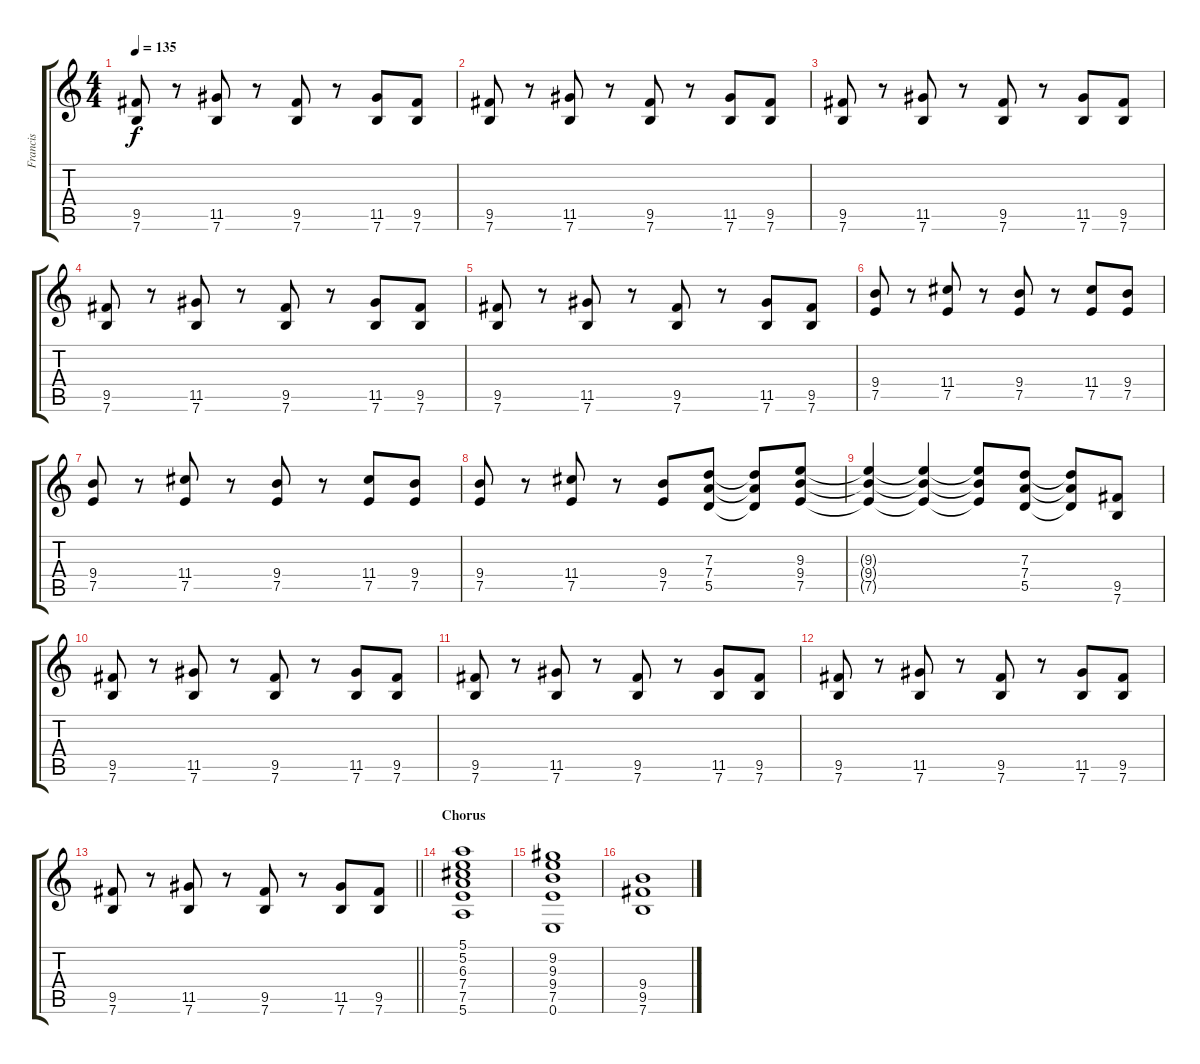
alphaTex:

\track ("Francis" "Francis") {instrument overdrivenguitar}
\staff {score tabs}
\tuning (E4 B3 G3 D3 A2 E2) {hide}
\ts (4 4)
\tempo 135
\clef g2
\ks c
(9.5 7.6).8{dy f} r.8 (11.5 7.6).8 r.8 (9.5 7.6).8 r.8 (11.5 7.6).8 (9.5 7.6).8 |
(9.5 7.6).8 r.8 (11.5 7.6).8 r.8 (9.5 7.6).8 r.8 (11.5 7.6).8 (9.5 7.6).8 |
(9.5 7.6).8 r.8 (11.5 7.6).8 r.8 (9.5 7.6).8 r.8 (11.5 7.6).8 (9.5 7.6).8 |
(9.5 7.6).8 r.8 (11.5 7.6).8 r.8 (9.5 7.6).8 r.8 (11.5 7.6).8 (9.5 7.6).8 |
(9.5 7.6).8 r.8 (11.5 7.6).8 r.8 (9.5 7.6).8 r.8 (11.5 7.6).8 (9.5 7.6).8 |
(9.4 7.5).8 r.8 (11.4 7.5).8 r.8 (9.4 7.5).8 r.8 (11.4 7.5).8 (9.4 7.5).8 |
(9.4 7.5).8 r.8 (11.4 7.5).8 r.8 (9.4 7.5).8 r.8 (11.4 7.5).8 (9.4 7.5).8 |
(9.4 7.5).8 r.8 (11.4 7.5).8 r.8 (9.4 7.5).8 (7.3 7.4 5.5).8 (7.3{t} 7.4{t} 5.5{t}).8 (9.3 9.4 7.5).8 |
(9.3{t} 9.4{t} 7.5{t}).4 (9.3{t} 9.4{t} 7.5{t}).4 (9.3{t} 9.4{t} 7.5{t}).8 (7.3 7.4 5.5).8 (7.3{t} 7.4{t} 5.5{t}).8 (9.5 7.6).8 |
(9.5 7.6).8 r.8 (11.5 7.6).8 r.8 (9.5 7.6).8 r.8 (11.5 7.6).8 (9.5 7.6).8 |
(9.5 7.6).8 r.8 (11.5 7.6).8 r.8 (9.5 7.6).8 r.8 (11.5 7.6).8 (9.5 7.6).8 |
(9.5 7.6).8 r.8 (11.5 7.6).8 r.8 (9.5 7.6).8 r.8 (11.5 7.6).8 (9.5 7.6).8 |
\barLineRight lightlight
(9.5 7.6).8 r.8 (11.5 7.6).8 r.8 (9.5 7.6).8 r.8 (11.5 7.6).8 (9.5 7.6).8 |
\section ("" "Chorus")
(5.1 5.2 6.3 7.4 7.5 5.6).1 |
(9.2 9.3 9.4 7.5 0.6).1 |
(9.4 9.5 7.6).1
